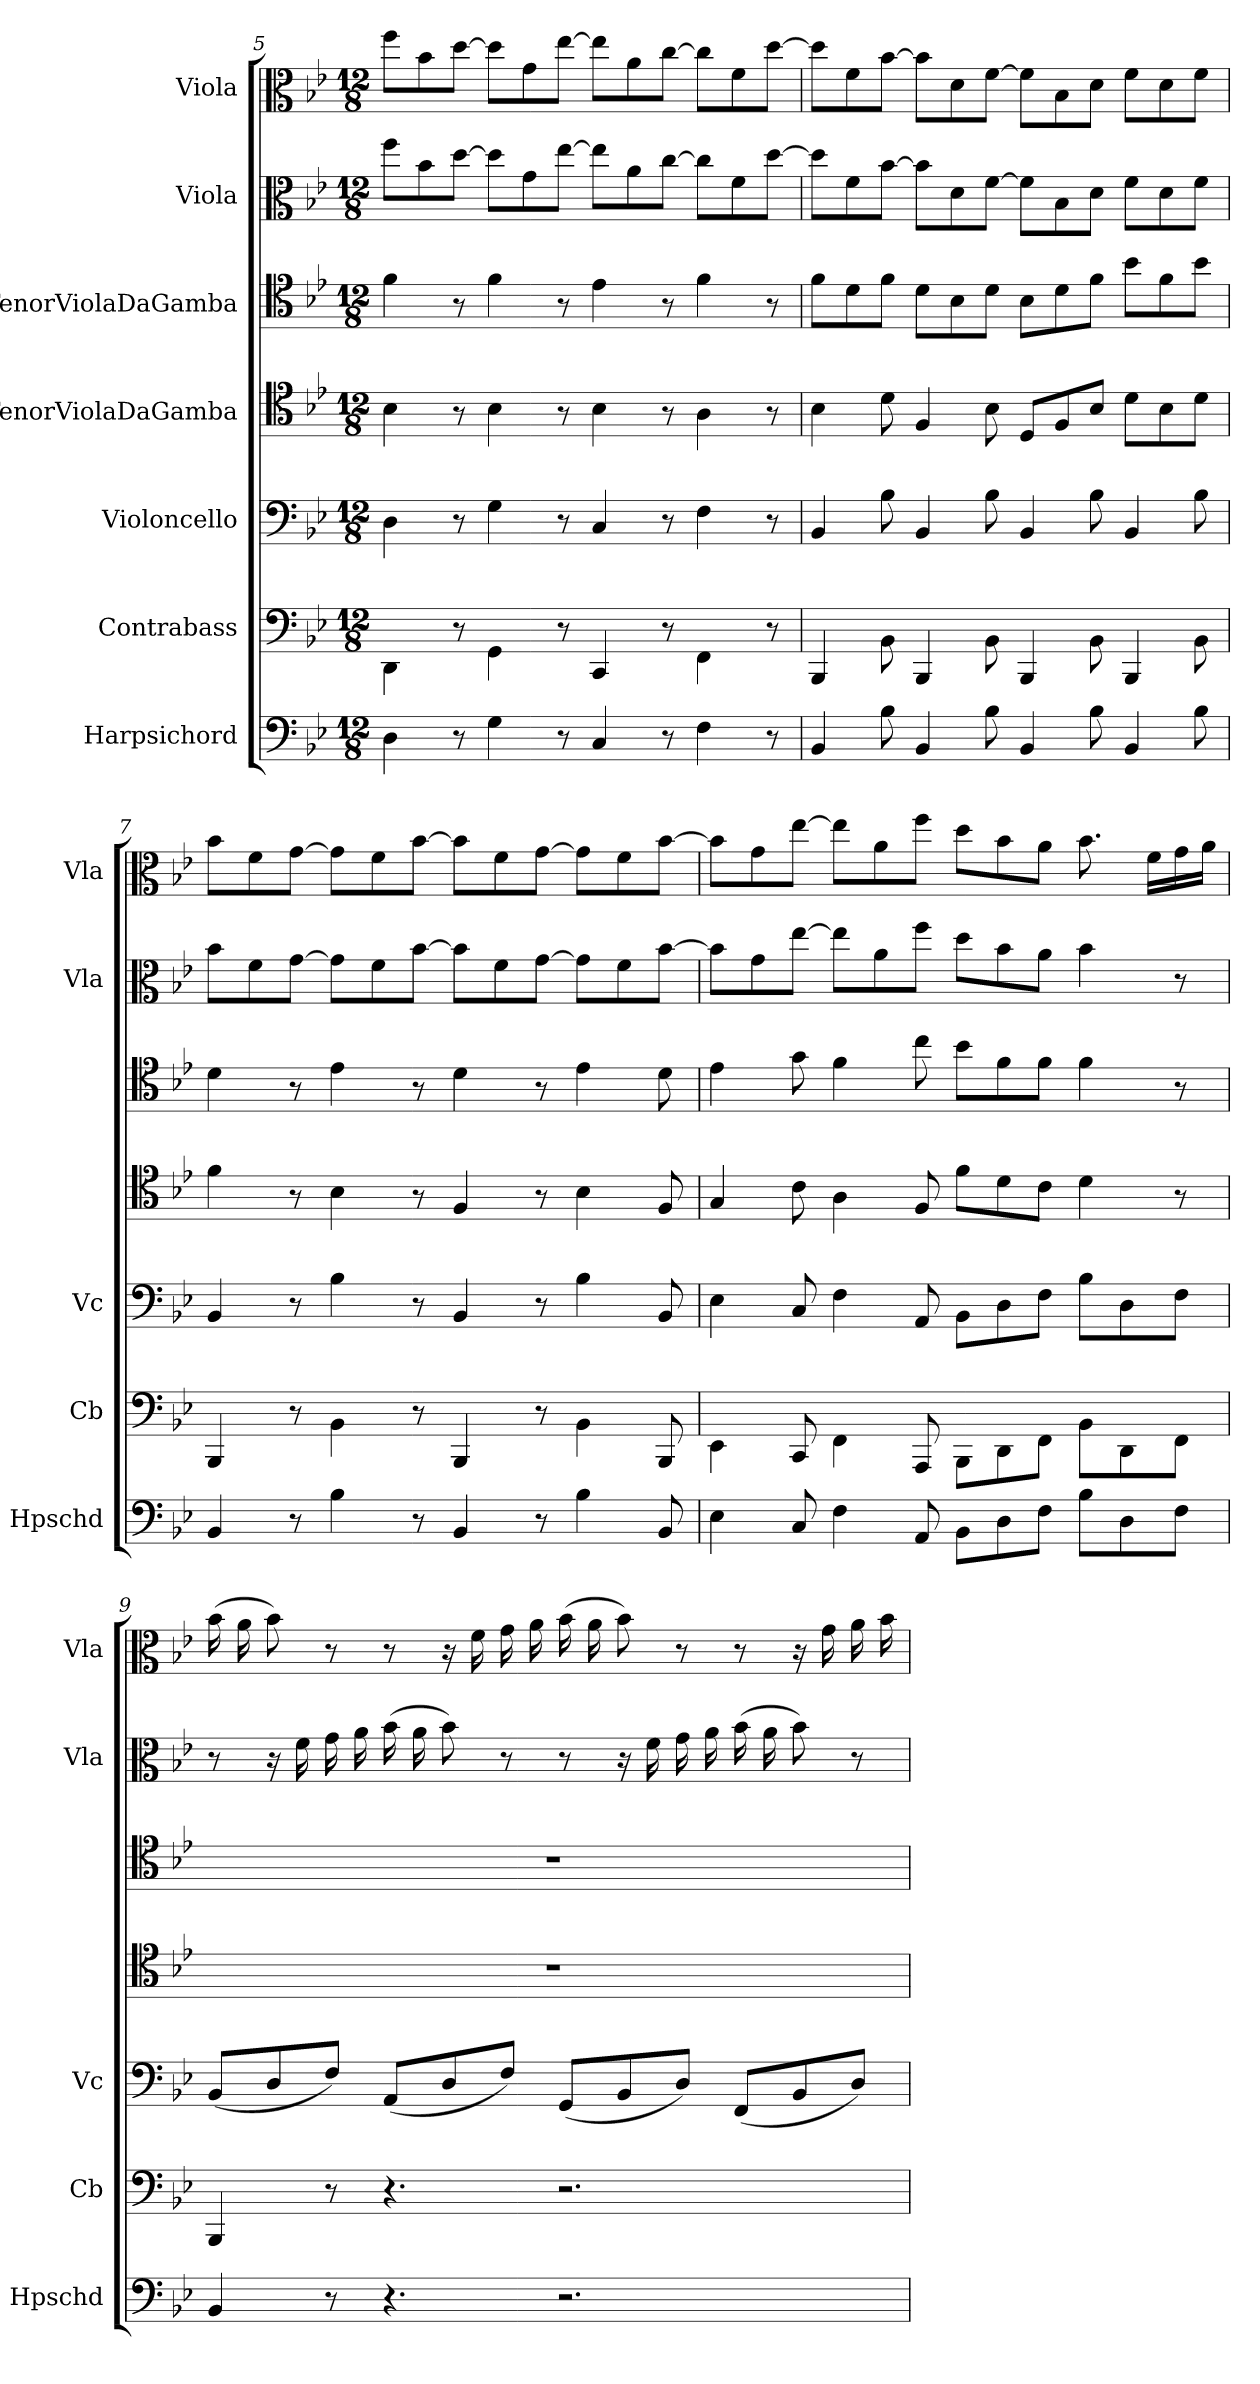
**kern	**kern	**kern	**kern	**kern	**kern	**kern
*part7	*part6	*part5	*part4	*part3	*part2	*part1
*staff7	*staff6	*staff5	*staff4	*staff3	*staff2	*staff1
*I"Harpsichord	*I"Contrabass	*I"Violoncello	*I"TenorViolaDaGamba	*I"TenorViolaDaGamba	*I"Viola	*I"Viola
*I'Hpschd	*I'Cb	*I'Vc	*	*	*I'Vla	*I'Vla
*clefF4	*clefF4	*clefF4	*clefC4	*clefC4	*clefC3	*clefC3
*k[b-e-]	*k[b-e-]	*k[b-e-]	*k[b-e-]	*k[b-e-]	*k[b-e-]	*k[b-e-]
*B-:	*B-:	*B-:	*B-:	*B-:	*B-:	*B-:
*M12/8	*M12/8	*M12/8	*M12/8	*M12/8	*M12/8	*M12/8
=5	=5	=5	=5	=5	=5	=5
4D\	4DD\	4D\	4B-\	4f\	8ff\L	8ff\L
.	.	.	.	.	8b-\	8b-\
8r	8r	8r	8r	8r	[8dd\J	[8dd\J
4G\	4GG\	4G\	4B-\	4f\	8dd\L]	8dd\L]
.	.	.	.	.	8g\	8g\
8r	8r	8r	8r	8r	[8ee-\J	[8ee-\J
4C/	4CC/	4C/	4B-\	4e-\	8ee-\L]	8ee-\L]
.	.	.	.	.	8a\	8a\
8r	8r	8r	8r	8r	[8cc\J	[8cc\J
4F\	4FF\	4F\	4A\	4f\	8cc\L]	8cc\L]
.	.	.	.	.	8f\	8f\
8r	8r	8r	8r	8r	[8dd\J	[8dd\J
=6	=6	=6	=6	=6	=6	=6
4BB-/	4BBB-/	4BB-/	4B-\	8f\L	8dd\L]	8dd\L]
.	.	.	.	8d\	8f\	8f\
8B-\	8BB-\	8B-\	8d\	8f\J	[8b-\J	[8b-\J
4BB-/	4BBB-/	4BB-/	4F/	8d\L	8b-\L]	8b-\L]
.	.	.	.	8B-\	8d\	8d\
8B-\	8BB-\	8B-\	8B-\	8d\J	[8f\J	[8f\J
4BB-/	4BBB-/	4BB-/	8D/L	8B-\L	8f\L]	8f\L]
.	.	.	8F/	8d\	8B-\	8B-\
8B-\	8BB-\	8B-\	8B-/J	8f\J	8d\J	8d\J
4BB-/	4BBB-/	4BB-/	8d\L	8b-\L	8f\L	8f\L
.	.	.	8B-\	8f\	8d\	8d\
8B-\	8BB-\	8B-\	8d\J	8b-\J	8f\J	8f\J
=7	=7	=7	=7	=7	=7	=7
4BB-/	4BBB-/	4BB-/	4f\	4d\	8b-\L	8b-\L
.	.	.	.	.	8f\	8f\
8r	8r	8r	8r	8r	[8g\J	[8g\J
4B-\	4BB-\	4B-\	4B-\	4e-\	8g\L]	8g\L]
.	.	.	.	.	8f\	8f\
8r	8r	8r	8r	8r	[8b-\J	[8b-\J
4BB-/	4BBB-/	4BB-/	4F/	4d\	8b-\L]	8b-\L]
.	.	.	.	.	8f\	8f\
8r	8r	8r	8r	8r	[8g\J	[8g\J
4B-\	4BB-\	4B-\	4B-\	4e-\	8g\L]	8g\L]
.	.	.	.	.	8f\	8f\
8BB-/	8BBB-/	8BB-/	8F/	8d\	[8b-\J	[8b-\J
=8	=8	=8	=8	=8	=8	=8
4E-\	4EE-\	4E-\	4G/	4e-\	8b-\L]	8b-\L]
.	.	.	.	.	8g\	8g\
8C/	8CC/	8C/	8c\	8g\	[8ee-\J	[8ee-\J
4F\	4FF\	4F\	4A\	4f\	8ee-\L]	8ee-\L]
.	.	.	.	.	8a\	8a\
8AA/	8AAA/	8AA/	8F/	8cc\	8ff\J	8ff\J
8BB-\L	8BBB-\L	8BB-\L	8f\L	8b-\L	8dd\L	8dd\L
8D\	8DD\	8D\	8d\	8f\	8b-\	8b-\
8F\J	8FF\J	8F\J	8c\J	8f\J	8a\J	8a\J
8B-\L	8BB-\L	8B-\L	4d\	4f\	4b-\	8.b-\
8D\	8DD\	8D\	.	.	.	.
.	.	.	.	.	.	16f\LL
8F\J	8FF\J	8F\J	8r	8r	8r	16g\
.	.	.	.	.	.	16a\JJ
=9	=9	=9	=9	=9	=9	=9
4BB-/	4BBB-/	(8BB-/L	1.r	1.r	8r	(16b-\
.	.	.	.	.	.	16a\
.	.	8D/	.	.	16r	8b-\)
.	.	.	.	.	16f\	.
8r	8r	8F/J)	.	.	16g\	8r
.	.	.	.	.	16a\	.
4.r	4.r	(8AA/L	.	.	(16b-\	8r
.	.	.	.	.	16a\	.
.	.	8D/	.	.	8b-\)	16r
.	.	.	.	.	.	16f\
.	.	8F/J)	.	.	8r	16g\
.	.	.	.	.	.	16a\
2.r	2.r	(8GG/L	.	.	8r	(16b-\
.	.	.	.	.	.	16a\
.	.	8BB-/	.	.	16r	8b-\)
.	.	.	.	.	16f\	.
.	.	8D/J)	.	.	16g\	8r
.	.	.	.	.	16a\	.
.	.	(8FF/L	.	.	(16b-\	8r
.	.	.	.	.	16a\	.
.	.	8BB-/	.	.	8b-\)	16r
.	.	.	.	.	.	16g\
.	.	8D/J)	.	.	8r	16a\
.	.	.	.	.	.	16b-\
=	=	=	=	=	=	=
*-	*-	*-	*-	*-	*-	*-
